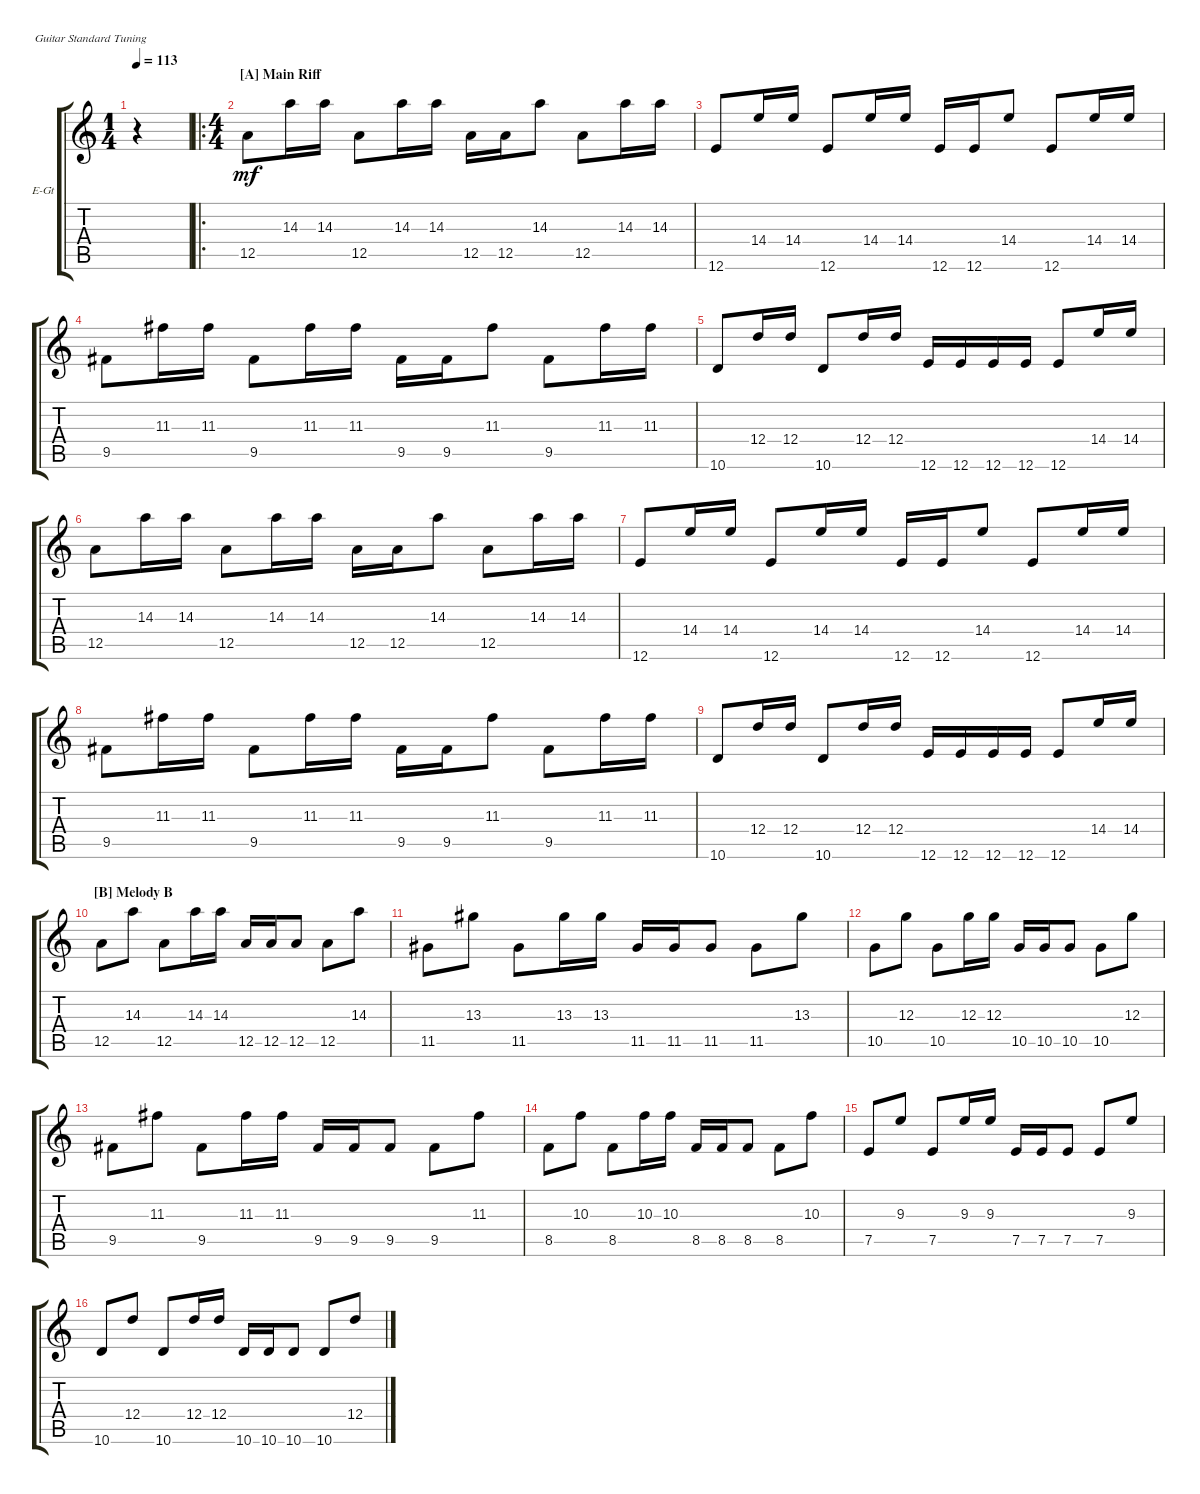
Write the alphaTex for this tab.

\defaultSystemsLayout 4
\bracketExtendMode groupsimilarinstruments
\firstSystemTrackNameOrientation horizontal
\otherSystemsTrackNameOrientation horizontal
\track ("\"Bass\"" "E-Gt") {instrument distortionguitar}
\staff {score tabs}
\tuning (E4 B3 G3 D3 A2 E2)
\ts (1 4)
\tempo 113
\clef g2
\ks c
r.4{dy mf instrument distortionguitar} |
\ro
\ts (4 4)
\section ("A" "Main Riff")
12.5.8 14.3.16 14.3.16 12.5.8 14.3.16 14.3.16 12.5.16 12.5.16 14.3.8 12.5.8 14.3.16 14.3.16 |
12.6.8 14.4.16 14.4.16 12.6.8 14.4.16 14.4.16 12.6.16 12.6.16 14.4.8 12.6.8 14.4.16 14.4.16 |
9.5.8 11.3.16 11.3.16 9.5.8 11.3.16 11.3.16 9.5.16 9.5.16 11.3.8 9.5.8 11.3.16 11.3.16 |
10.6.8 12.4.16 12.4.16 10.6.8 12.4.16 12.4.16 12.6.16 12.6.16 12.6.16 12.6.16 12.6.8 14.4.16 14.4.16 |
12.5.8 14.3.16 14.3.16 12.5.8 14.3.16 14.3.16 12.5.16 12.5.16 14.3.8 12.5.8 14.3.16 14.3.16 |
12.6.8 14.4.16 14.4.16 12.6.8 14.4.16 14.4.16 12.6.16 12.6.16 14.4.8 12.6.8 14.4.16 14.4.16 |
9.5.8 11.3.16 11.3.16 9.5.8 11.3.16 11.3.16 9.5.16 9.5.16 11.3.8 9.5.8 11.3.16 11.3.16 |
10.6.8 12.4.16 12.4.16 10.6.8 12.4.16 12.4.16 12.6.16 12.6.16 12.6.16 12.6.16 12.6.8 14.4.16 14.4.16 |
\section ("B" "Melody B")
12.5.8 14.3.8 12.5.8 14.3.16 14.3.16 12.5.16 12.5.16 12.5.8 12.5.8 14.3.8 |
11.5.8 13.3.8 11.5.8 13.3.16 13.3.16 11.5.16 11.5.16 11.5.8 11.5.8 13.3.8 |
10.5.8 12.3.8 10.5.8 12.3.16 12.3.16 10.5.16 10.5.16 10.5.8 10.5.8 12.3.8 |
9.5.8 11.3.8 9.5.8 11.3.16 11.3.16 9.5.16 9.5.16 9.5.8 9.5.8 11.3.8 |
8.5.8 10.3.8 8.5.8 10.3.16 10.3.16 8.5.16 8.5.16 8.5.8 8.5.8 10.3.8 |
7.5.8 9.3.8 7.5.8 9.3.16 9.3.16 7.5.16 7.5.16 7.5.8 7.5.8 9.3.8 |
10.6.8 12.4.8 10.6.8 12.4.16 12.4.16 10.6.16 10.6.16 10.6.8 10.6.8 12.4.8
